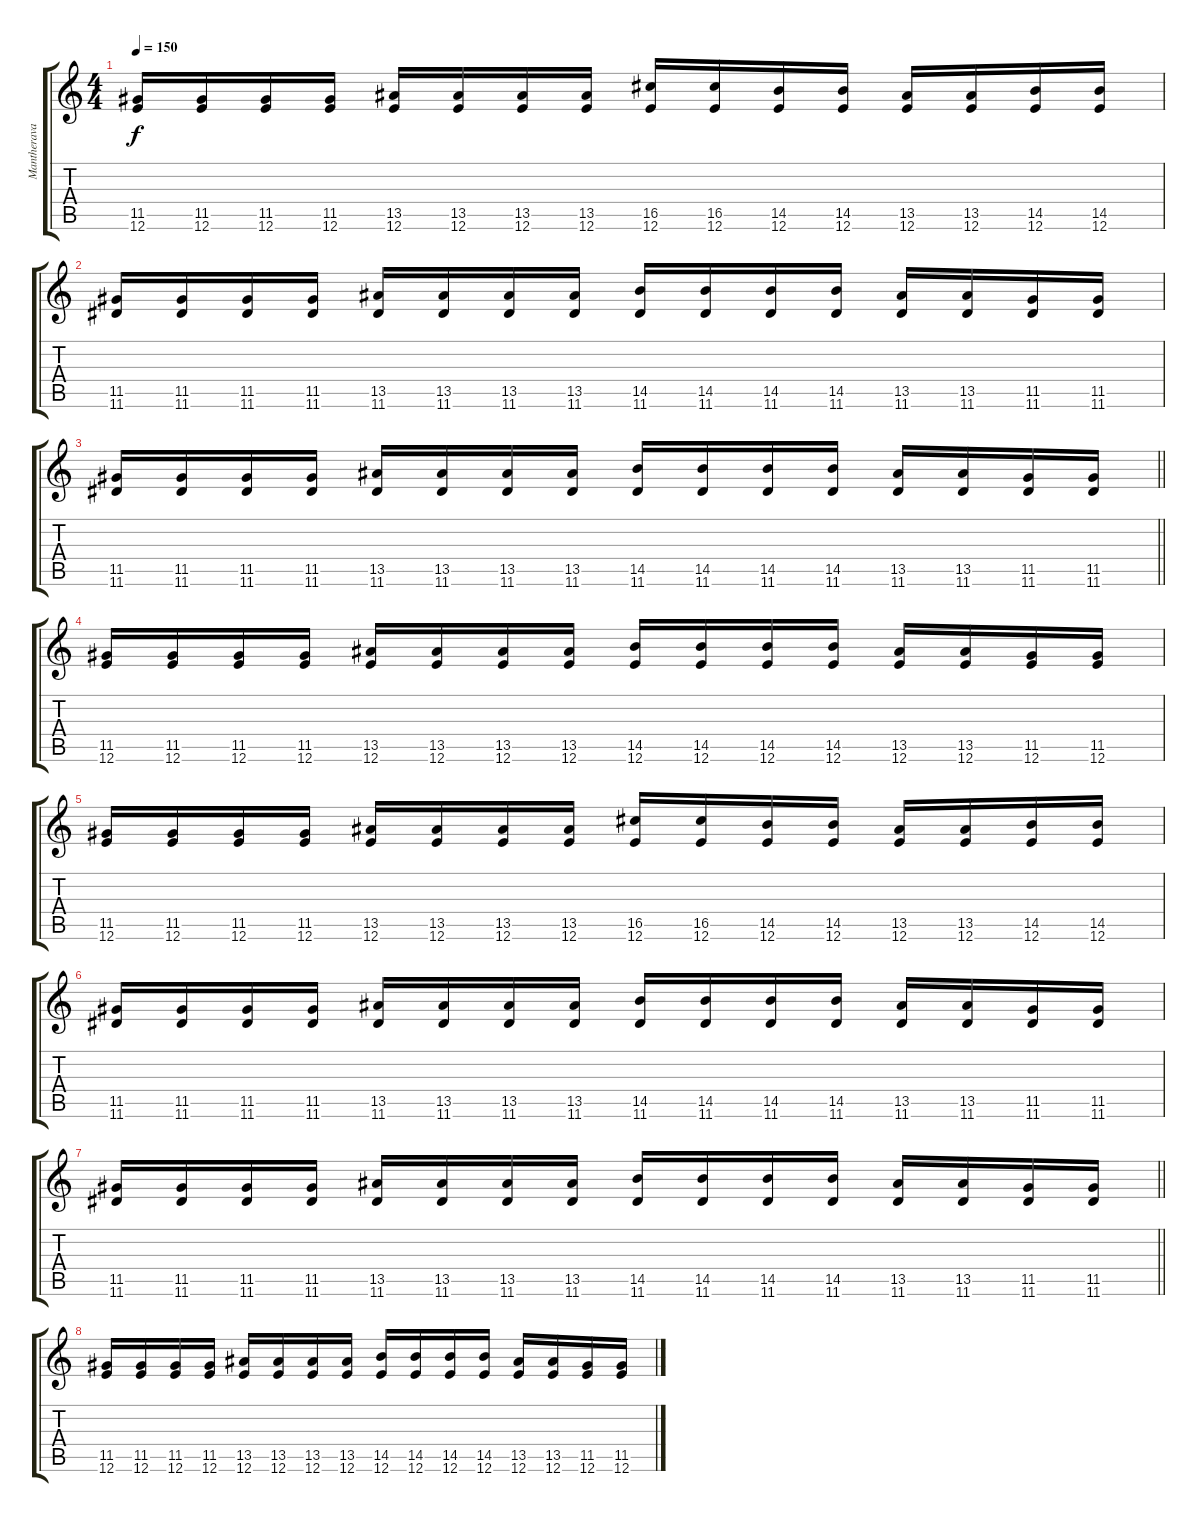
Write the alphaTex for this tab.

\track ("Mantheravathee" "Mantherava") {instrument distortionguitar}
\staff {score tabs}
\tuning (E4 B3 G3 D3 A2 E2) {hide}
\ts (4 4)
\tempo 150
\clef g2
\ks c
(11.5 12.6).16{dy f} (11.5 12.6).16 (11.5 12.6).16 (11.5 12.6).16 (13.5 12.6).16 (13.5 12.6).16 (13.5 12.6).16 (13.5 12.6).16 (16.5 12.6).16 (16.5 12.6).16 (14.5 12.6).16 (14.5 12.6).16 (13.5 12.6).16 (13.5 12.6).16 (14.5 12.6).16 (14.5 12.6).16 |
(11.5 11.6).16 (11.5 11.6).16 (11.5 11.6).16 (11.5 11.6).16 (13.5 11.6).16 (13.5 11.6).16 (13.5 11.6).16 (13.5 11.6).16 (14.5 11.6).16 (14.5 11.6).16 (14.5 11.6).16 (14.5 11.6).16 (13.5 11.6).16 (13.5 11.6).16 (11.5 11.6).16 (11.5 11.6).16 |
\barLineRight lightlight
(11.5 11.6).16 (11.5 11.6).16 (11.5 11.6).16 (11.5 11.6).16 (13.5 11.6).16 (13.5 11.6).16 (13.5 11.6).16 (13.5 11.6).16 (14.5 11.6).16 (14.5 11.6).16 (14.5 11.6).16 (14.5 11.6).16 (13.5 11.6).16 (13.5 11.6).16 (11.5 11.6).16 (11.5 11.6).16 |
(11.5 12.6).16 (11.5 12.6).16 (11.5 12.6).16 (11.5 12.6).16 (13.5 12.6).16 (13.5 12.6).16 (13.5 12.6).16 (13.5 12.6).16 (14.5 12.6).16 (14.5 12.6).16 (14.5 12.6).16 (14.5 12.6).16 (13.5 12.6).16 (13.5 12.6).16 (11.5 12.6).16 (11.5 12.6).16 |
(11.5 12.6).16 (11.5 12.6).16 (11.5 12.6).16 (11.5 12.6).16 (13.5 12.6).16 (13.5 12.6).16 (13.5 12.6).16 (13.5 12.6).16 (16.5 12.6).16 (16.5 12.6).16 (14.5 12.6).16 (14.5 12.6).16 (13.5 12.6).16 (13.5 12.6).16 (14.5 12.6).16 (14.5 12.6).16 |
(11.5 11.6).16 (11.5 11.6).16 (11.5 11.6).16 (11.5 11.6).16 (13.5 11.6).16 (13.5 11.6).16 (13.5 11.6).16 (13.5 11.6).16 (14.5 11.6).16 (14.5 11.6).16 (14.5 11.6).16 (14.5 11.6).16 (13.5 11.6).16 (13.5 11.6).16 (11.5 11.6).16 (11.5 11.6).16 |
\barLineRight lightlight
(11.5 11.6).16 (11.5 11.6).16 (11.5 11.6).16 (11.5 11.6).16 (13.5 11.6).16 (13.5 11.6).16 (13.5 11.6).16 (13.5 11.6).16 (14.5 11.6).16 (14.5 11.6).16 (14.5 11.6).16 (14.5 11.6).16 (13.5 11.6).16 (13.5 11.6).16 (11.5 11.6).16 (11.5 11.6).16 |
(11.5 12.6).16 (11.5 12.6).16 (11.5 12.6).16 (11.5 12.6).16 (13.5 12.6).16 (13.5 12.6).16 (13.5 12.6).16 (13.5 12.6).16 (14.5 12.6).16 (14.5 12.6).16 (14.5 12.6).16 (14.5 12.6).16 (13.5 12.6).16 (13.5 12.6).16 (11.5 12.6).16 (11.5 12.6).16
